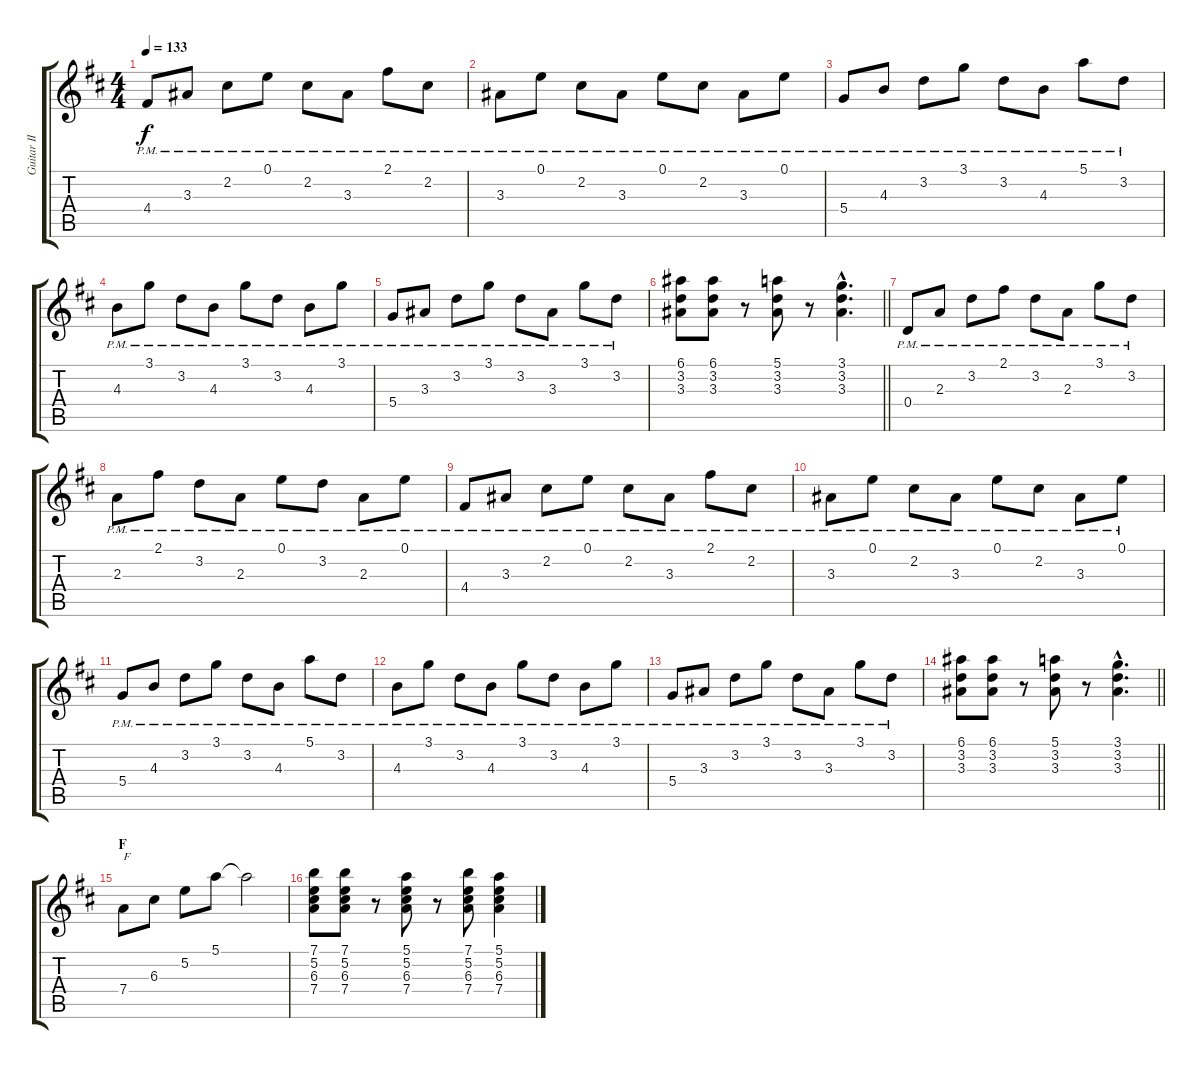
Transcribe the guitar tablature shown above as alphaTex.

\track ("Guitar II" "Guitar II") {instrument distortionguitar}
\staff {score tabs}
\tuning (E4 B3 G3 D3 A2 E2) {hide}
\ts (4 4)
\tempo 133
\clef g2
\ks d
4.4{pm}.8{dy f} 3.3{pm}.8 2.2{pm}.8 0.1{pm}.8 2.2{pm}.8 3.3{pm}.8 2.1{pm}.8 2.2{pm}.8 |
3.3{pm}.8 0.1{pm}.8 2.2{pm}.8 3.3{pm}.8 0.1{pm}.8 2.2{pm}.8 3.3{pm}.8 0.1{pm}.8 |
5.4{pm}.8 4.3{pm}.8 3.2{pm}.8 3.1{pm}.8 3.2{pm}.8 4.3{pm}.8 5.1{pm}.8 3.2{pm}.8 |
4.3{pm}.8 3.1{pm}.8 3.2{pm}.8 4.3{pm}.8 3.1{pm}.8 3.2{pm}.8 4.3{pm}.8 3.1{pm}.8 |
5.4{pm}.8 3.3{pm}.8 3.2{pm}.8 3.1{pm}.8 3.2{pm}.8 3.3{pm}.8 3.1{pm}.8 3.2{pm}.8 |
\barLineRight lightlight
(6.1 3.2 3.3).8 (6.1 3.2 3.3).8 r.8 (5.1 3.2 3.3).8 r.8 (3.1{hac} 3.2{hac} 3.3{hac}).4{d} |
0.4{pm}.8 2.3{pm}.8 3.2{pm}.8 2.1{pm}.8 3.2{pm}.8 2.3{pm}.8 3.1{pm}.8 3.2{pm}.8 |
2.3{pm}.8 2.1{pm}.8 3.2{pm}.8 2.3{pm}.8 0.1{pm}.8 3.2{pm}.8 2.3{pm}.8 0.1{pm}.8 |
4.4{pm}.8 3.3{pm}.8 2.2{pm}.8 0.1{pm}.8 2.2{pm}.8 3.3{pm}.8 2.1{pm}.8 2.2{pm}.8 |
3.3{pm}.8 0.1{pm}.8 2.2{pm}.8 3.3{pm}.8 0.1{pm}.8 2.2{pm}.8 3.3{pm}.8 0.1{pm}.8 |
5.4{pm}.8 4.3{pm}.8 3.2{pm}.8 3.1{pm}.8 3.2{pm}.8 4.3{pm}.8 5.1{pm}.8 3.2{pm}.8 |
4.3{pm}.8 3.1{pm}.8 3.2{pm}.8 4.3{pm}.8 3.1{pm}.8 3.2{pm}.8 4.3{pm}.8 3.1{pm}.8 |
5.4{pm}.8 3.3{pm}.8 3.2{pm}.8 3.1{pm}.8 3.2{pm}.8 3.3{pm}.8 3.1{pm}.8 3.2{pm}.8 |
\barLineRight lightlight
(6.1 3.2 3.3).8 (6.1 3.2 3.3).8 r.8 (5.1 3.2 3.3).8 r.8 (3.1{hac} 3.2{hac} 3.3{hac}).4{d} |
\section ("" "F")
7.4.8{txt "F"} 6.3.8 5.2.8 5.1.8 5.1{t}.2 |
(7.1 5.2 6.3 7.4).8 (7.1 5.2 6.3 7.4).8 r.8 (5.1 5.2 6.3 7.4).8 r.8 (7.1 5.2 6.3 7.4).8 (5.1 5.2 6.3 7.4).4
